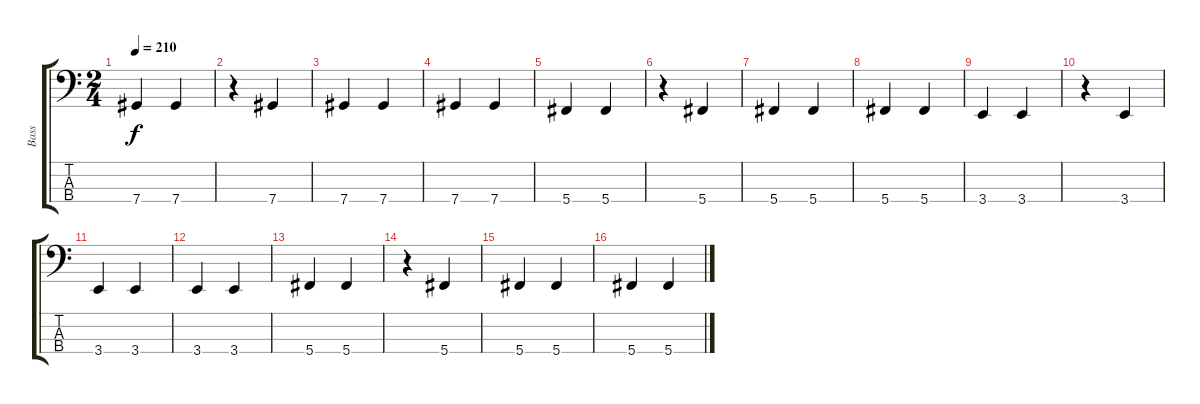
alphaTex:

\track ("Bass" "Bass") {instrument electricbasspick}
\staff {score tabs}
\tuning (Gb2 Db2 Ab1 Db1) {hide}
\ts (2 4)
\tempo 210
\clef f4
\ks c
7.4.4{dy f} 7.4.4 |
r.4 7.4.4 |
7.4.4 7.4.4 |
7.4.4 7.4.4 |
5.4.4 5.4.4 |
r.4 5.4.4 |
5.4.4 5.4.4 |
5.4.4 5.4.4 |
3.4.4 3.4.4 |
r.4 3.4.4 |
3.4.4 3.4.4 |
3.4.4 3.4.4 |
5.4.4 5.4.4 |
r.4 5.4.4 |
5.4.4 5.4.4 |
5.4.4 5.4.4
